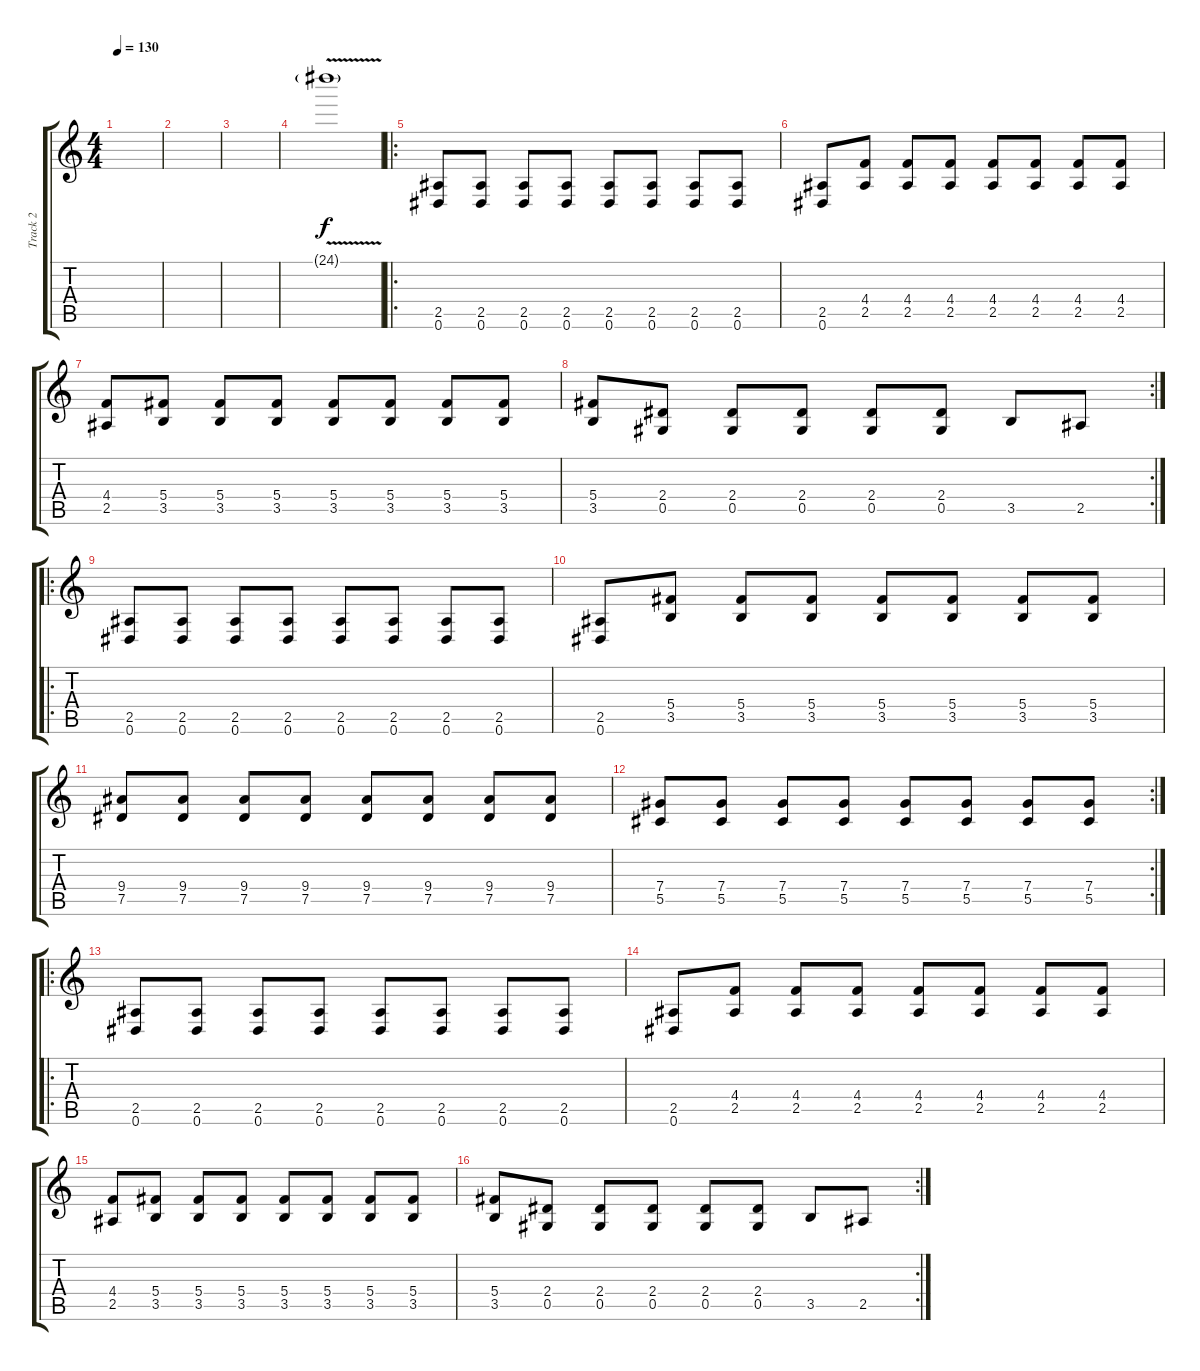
\track ("Track 2" "Track 2") {instrument distortionguitar}
\staff {score tabs}
\tuning (Eb4 Bb3 Gb3 Db3 Ab2 Eb2) {hide}
\ts (4 4)
\tempo 130
\clef g2
\ks c
|
|
|
24.1{v g}.1 |
\ro
(2.5 0.6).8{dy f} (2.5 0.6).8 (2.5 0.6).8 (2.5 0.6).8 (2.5 0.6).8 (2.5 0.6).8 (2.5 0.6).8 (2.5 0.6).8 |
(2.5 0.6).8 (4.4 2.5).8 (4.4 2.5).8 (4.4 2.5).8 (4.4 2.5).8 (4.4 2.5).8 (4.4 2.5).8 (4.4 2.5).8 |
(4.4 2.5).8 (5.4 3.5).8 (5.4 3.5).8 (5.4 3.5).8 (5.4 3.5).8 (5.4 3.5).8 (5.4 3.5).8 (5.4 3.5).8 |
\rc 2
(5.4 3.5).8 (2.4 0.5).8 (2.4 0.5).8 (2.4 0.5).8 (2.4 0.5).8 (2.4 0.5).8 3.5.8 2.5.8 |
\ro
(2.5 0.6).8 (2.5 0.6).8 (2.5 0.6).8 (2.5 0.6).8 (2.5 0.6).8 (2.5 0.6).8 (2.5 0.6).8 (2.5 0.6).8 |
(2.5 0.6).8 (5.4 3.5).8 (5.4 3.5).8 (5.4 3.5).8 (5.4 3.5).8 (5.4 3.5).8 (5.4 3.5).8 (5.4 3.5).8 |
(9.4 7.5).8 (9.4 7.5).8 (9.4 7.5).8 (9.4 7.5).8 (9.4 7.5).8 (9.4 7.5).8 (9.4 7.5).8 (9.4 7.5).8 |
\rc 2
(7.4 5.5).8 (7.4 5.5).8 (7.4 5.5).8 (7.4 5.5).8 (7.4 5.5).8 (7.4 5.5).8 (7.4 5.5).8 (7.4 5.5).8 |
\ro
(2.5 0.6).8 (2.5 0.6).8 (2.5 0.6).8 (2.5 0.6).8 (2.5 0.6).8 (2.5 0.6).8 (2.5 0.6).8 (2.5 0.6).8 |
(2.5 0.6).8 (4.4 2.5).8 (4.4 2.5).8 (4.4 2.5).8 (4.4 2.5).8 (4.4 2.5).8 (4.4 2.5).8 (4.4 2.5).8 |
(4.4 2.5).8 (5.4 3.5).8 (5.4 3.5).8 (5.4 3.5).8 (5.4 3.5).8 (5.4 3.5).8 (5.4 3.5).8 (5.4 3.5).8 |
\rc 2
(5.4 3.5).8 (2.4 0.5).8 (2.4 0.5).8 (2.4 0.5).8 (2.4 0.5).8 (2.4 0.5).8 3.5.8 2.5.8
